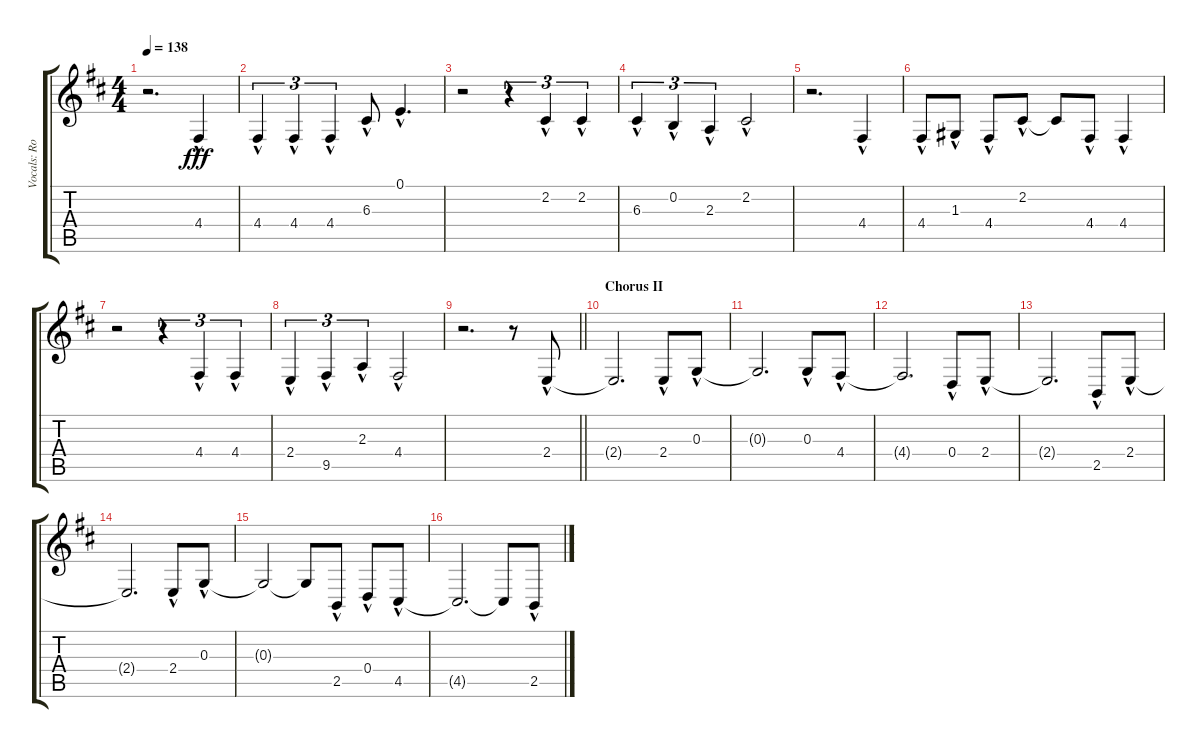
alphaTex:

\track ("Vocals: Rob" "Vocals: Ro") {instrument lead2sawtooth}
\staff {score tabs}
\tuning (E4 B3 G3 D3 A2 E2) {hide}
\ts (4 4)
\tempo 138
\clef g2
\ks d
r.2{d dy fff} 4.4{hac}.4 |
4.4{hac}.4{tu (3 2)} 4.4{hac}.4{tu (3 2)} 4.4{hac}.4{tu (3 2)} 6.3{hac}.8 0.1{hac}.4{d} |
r.2 r.4{tu (3 2)} 2.2{hac}.4{tu (3 2)} 2.2{hac}.4{tu (3 2)} |
6.3{hac}.4{tu (3 2)} 0.2{hac}.4{tu (3 2)} 2.3{hac}.4{tu (3 2)} 2.2{hac}.2 |
r.2{d} 4.4{hac}.4 |
4.4{hac}.8 1.3{hac}.8 4.4{hac}.8 2.2{hac}.8 2.2{t}.8 4.4{hac}.8 4.4{hac}.4 |
r.2 r.4{tu (3 2)} 4.4{hac}.4{tu (3 2)} 4.4{hac}.4{tu (3 2)} |
2.4{hac}.4{tu (3 2)} 9.5{hac}.4{tu (3 2)} 2.3{hac}.4{tu (3 2)} 4.4{hac}.2 |
\barLineRight lightlight
r.2{d} r.8 2.4{hac}.8 |
\section ("" "Chorus II")
2.4{t}.2{d} 2.4{hac}.8 0.3{hac}.8 |
0.3{t}.2{d} 0.3{hac}.8 4.4{hac}.8 |
4.4{t}.2{d} 0.4{hac}.8 2.4{hac}.8 |
2.4{t}.2{d} 2.5{hac}.8 2.4{hac}.8 |
2.4{t}.2{d} 2.4{hac}.8 0.3{hac}.8 |
0.3{t}.2 0.3{t}.8 2.5{hac}.8 0.4{hac}.8 4.5{hac}.8 |
4.5{t}.2{d} 4.5{t}.8 2.5{hac}.8
